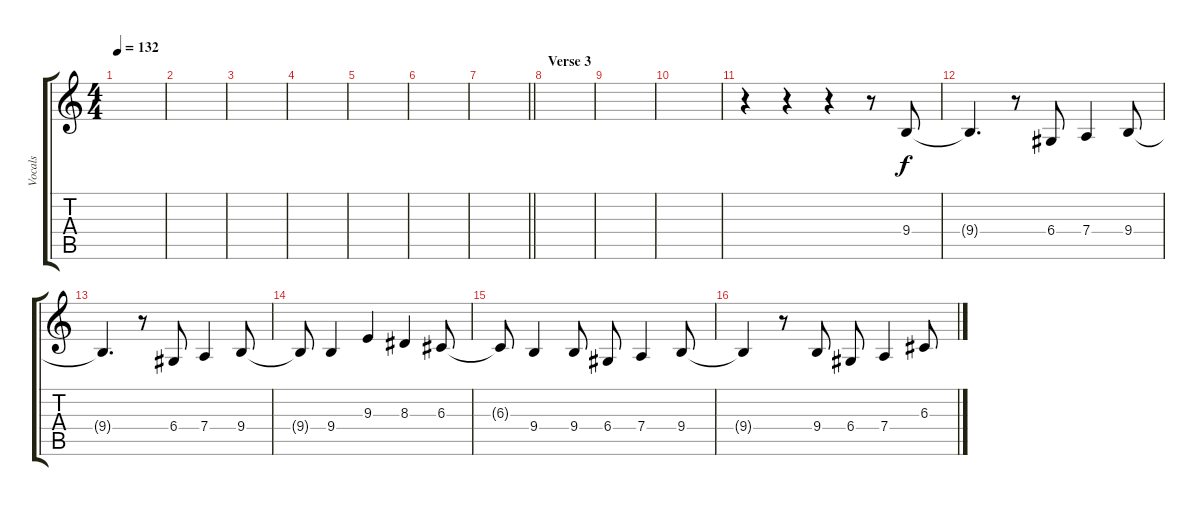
\track ("Vocals" "Vocals") {instrument altosax}
\staff {score tabs}
\tuning (E4 B3 G3 D3 A2 E2) {hide}
\ts (4 4)
\tempo 132
\clef g2
\ks c
|
|
|
|
|
|
\barLineRight lightlight
|
\section ("" "Verse 3")
|
|
|
r.4 r.4 r.4 r.8 9.4.8 |
9.4{t}.4{d} r.8 6.4.8 7.4.4 9.4.8 |
9.4{t}.4{d} r.8 6.4.8 7.4.4 9.4.8 |
9.4{t}.8 9.4.4 9.3.4 8.3.4 6.3.8 |
6.3{t}.8 9.4.4 9.4.8 6.4.8 7.4.4 9.4.8 |
9.4{t}.4 r.8 9.4.8 6.4.8 7.4.4 6.3.8
